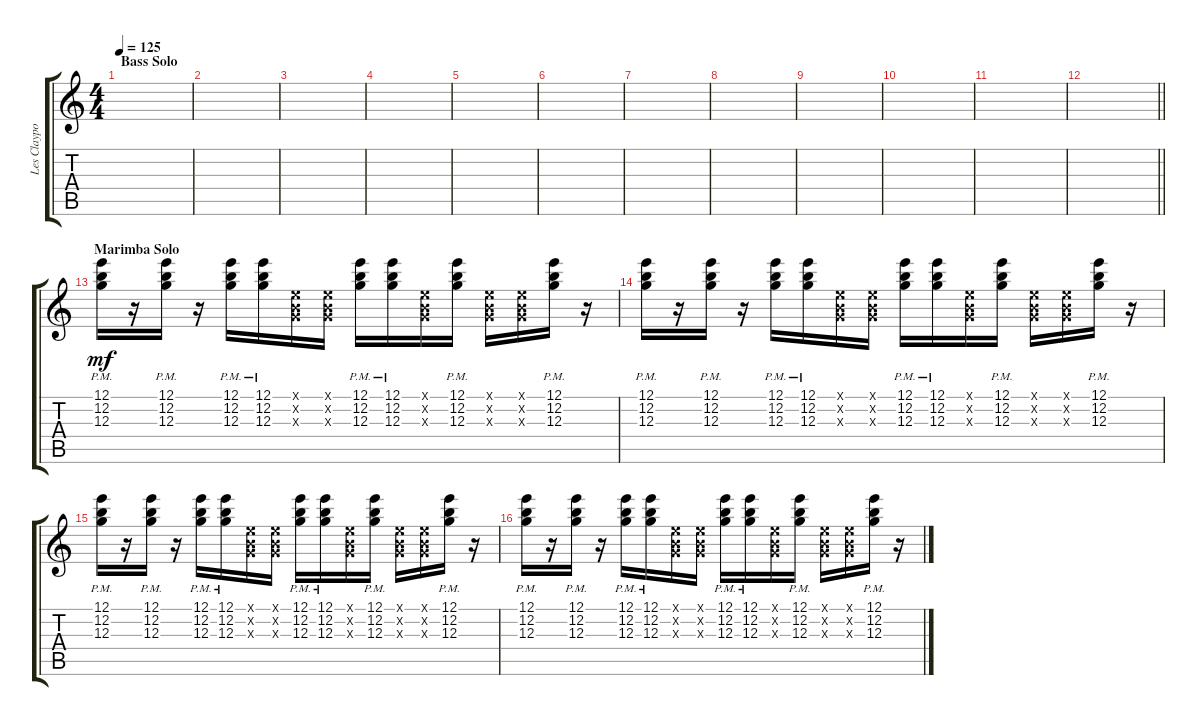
\track ("Les Claypool (Guitar)" "Les Claypo") {instrument overdrivenguitar}
\staff {score tabs}
\tuning (E4 B3 G3 D3 A2 E2) {hide}
\ts (4 4)
\section ("" "Bass Solo")
\tempo 125
\clef g2
\ks c
|
|
|
|
|
|
|
|
|
|
|
\barLineRight lightlight
|
\section ("" "Marimba Solo")
(12.1 12.2 12.3{pm}).16{dy mf} r.16 (12.1{pm} 12.2 12.3).16 r.16 (12.1{pm} 12.2 12.3).16 (12.1{pm} 12.2 12.3).16 (0.1{x} 0.2{x} 0.3{x}).16 (0.1{x} 0.2{x} 0.3{x}).16 (12.1{pm} 12.2 12.3).16 (12.1{pm} 12.2 12.3).16 (0.1{x} 0.2{x} 0.3{x}).16 (12.1{pm} 12.2 12.3).16 (0.1{x} 0.2{x} 0.3{x}).16 (0.1{x} 0.2{x} 0.3{x}).16 (12.1{pm} 12.2 12.3).16 r.16 |
(12.1 12.2 12.3{pm}).16 r.16 (12.1{pm} 12.2 12.3).16 r.16 (12.1{pm} 12.2 12.3).16 (12.1{pm} 12.2 12.3).16 (0.1{x} 0.2{x} 0.3{x}).16 (0.1{x} 0.2{x} 0.3{x}).16 (12.1{pm} 12.2 12.3).16 (12.1{pm} 12.2 12.3).16 (0.1{x} 0.2{x} 0.3{x}).16 (12.1{pm} 12.2 12.3).16 (0.1{x} 0.2{x} 0.3{x}).16 (0.1{x} 0.2{x} 0.3{x}).16 (12.1{pm} 12.2 12.3).16 r.16 |
(12.1 12.2 12.3{pm}).16 r.16 (12.1{pm} 12.2 12.3).16 r.16 (12.1{pm} 12.2 12.3).16 (12.1{pm} 12.2 12.3).16 (0.1{x} 0.2{x} 0.3{x}).16 (0.1{x} 0.2{x} 0.3{x}).16 (12.1{pm} 12.2 12.3).16 (12.1{pm} 12.2 12.3).16 (0.1{x} 0.2{x} 0.3{x}).16 (12.1{pm} 12.2 12.3).16 (0.1{x} 0.2{x} 0.3{x}).16 (0.1{x} 0.2{x} 0.3{x}).16 (12.1{pm} 12.2 12.3).16 r.16 |
(12.1 12.2 12.3{pm}).16 r.16 (12.1{pm} 12.2 12.3).16 r.16 (12.1{pm} 12.2 12.3).16 (12.1{pm} 12.2 12.3).16 (0.1{x} 0.2{x} 0.3{x}).16 (0.1{x} 0.2{x} 0.3{x}).16 (12.1{pm} 12.2 12.3).16 (12.1{pm} 12.2 12.3).16 (0.1{x} 0.2{x} 0.3{x}).16 (12.1{pm} 12.2 12.3).16 (0.1{x} 0.2{x} 0.3{x}).16 (0.1{x} 0.2{x} 0.3{x}).16 (12.1{pm} 12.2 12.3).16 r.16
